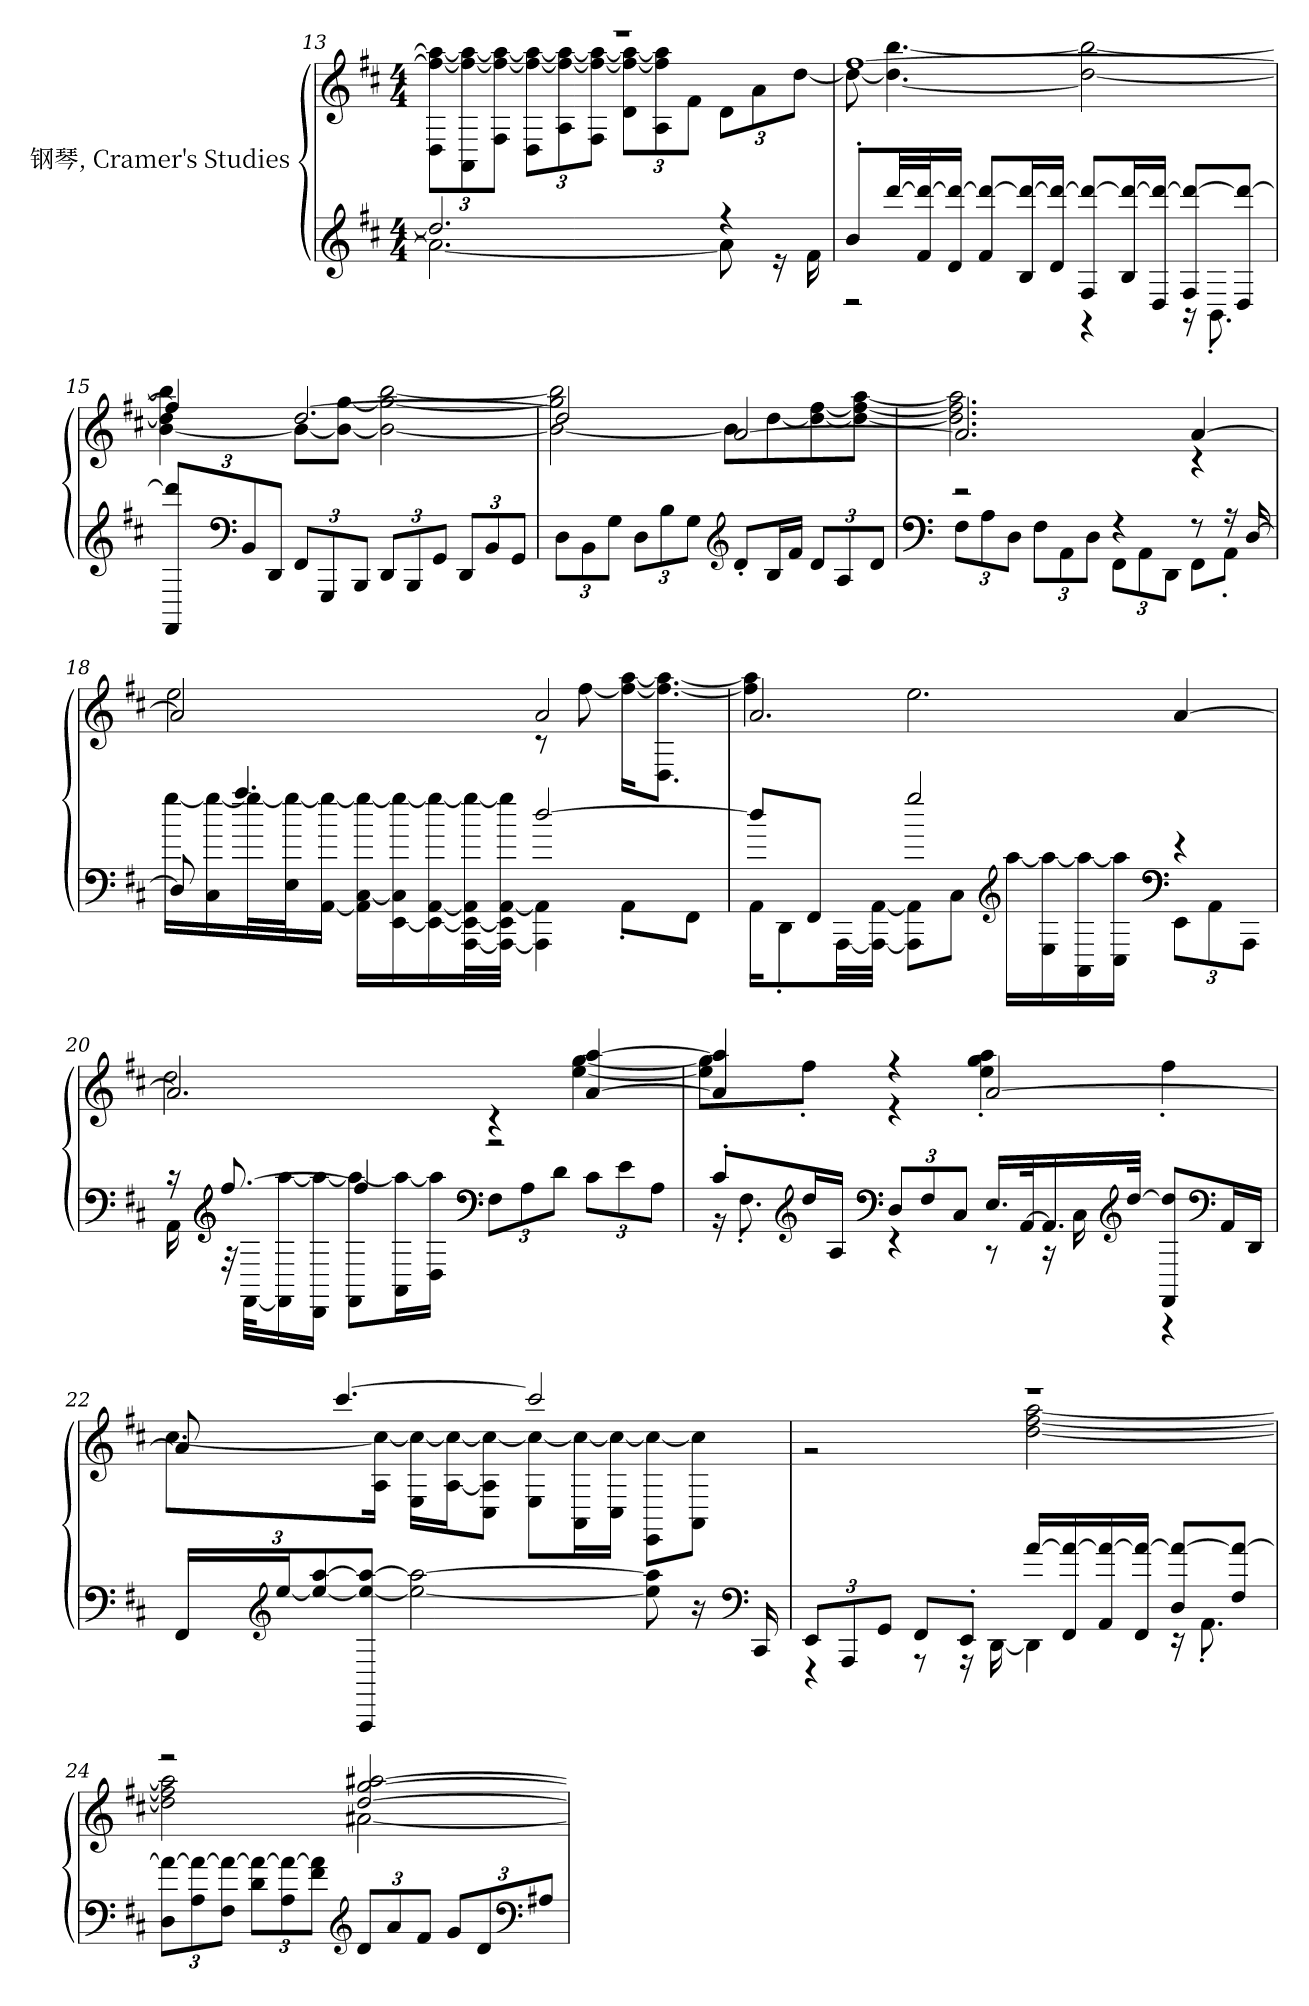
**kern	**kern
*part1	*part1
*staff2	*staff1
*I"钢琴, Cramer's Studies	*
*clefG2	*clefG2
*k[f#c#]	*k[f#c#]
*M4/4	*M4/4
=13	=13
*^	*^
*	*	*	*Xbrackettup
2.dd/]	2.a\_	1r	12D\ 12ff#\_ 12aa\_L
.	.	.	12AA\ 12ff#\_ 12aa\_
.	.	.	12F#\ 12ff#\_ 12aa\_J
.	.	.	12D\ 12ff#\_ 12aa\_L
.	.	.	12A\ 12ff#\_ 12aa\_
.	.	.	12F#\ 12ff#\_ 12aa\_J
.	.	.	12d\ 12ff#\_ 12aa\_L
.	.	.	12A\ 12ff#\] 12aa\]
.	.	.	12f#\J
4r	8a\]	.	12d\L
.	.	.	12a\
.	16r	.	.
.	.	.	[12dd\J
.	16f#\	.	.
!!LO:LB:g=z	!!
=14	=14	=14	=14
8b'/L	2r	[1ff#	8dd\_
[32ddd/LL	.	.	4.dd\_ [4.bb\
32f#/ 32ddd/_J	.	.	.
16d/ 16ddd/_JJ	.	.	.
8f#/ 8ddd/_L	.	.	.
16B/ 16ddd/_L	.	.	.
16d/ 16ddd/_JJ	.	.	.
8F#/ 8ddd/_L	4r	.	2dd\_ 2bb\_
16B/ 16ddd/_L	.	.	.
16D/ 16ddd/_JJ	.	.	.
8F#/ 8ddd/_L	16r	.	.
.	8.BB'\	.	.
8D/ 8ddd/_J	.	.	.
*v	*v	*	*
=15	=15	=15
*Xbrackettup	*	*
12FF#/ 12ddd/]L	4ff#/]	[4b\ 4dd\] 4bb\]
*clefF4	*	*
12BB/	.	.
12DD/J	.	.
12FF#/L	[2.dd/	8b\L_
12GGG/	.	.
.	.	8b\_ [8gg\J
12BBB/J	.	.
12DD/L	.	2b\_ 2gg\_ [2bb\
12BBB/	.	.
12GG/J	.	.
12DD/L	.	.
12BB/	.	.
12GG/J	.	.
!!LO:LB:g=z	!!
=16	=16	=16
12D\L	2dd/]	2b\_ 2gg\] 2bb\]
12BB\	.	.
12G\J	.	.
12D\L	.	.
12B\	.	.
12G\J	.	.
*clefG2	*	*
8d'/L	[2a/	8b\L]
16B/L	.	[8dd\
16f#/JJ	.	.
12d/L	.	8dd\_ [8ff#\
12A/	.	.
.	.	8dd\_ 8ff#\_ [8aa\J
12d/J	.	.
=17	=17	=17
*clefF4	*	*
*^	*	*
2r	12F#\L	2.a/]	2.dd\] 2.ff#\] 2.aa\]
.	12A\	.	.
.	12D\J	.	.
.	12F#\L	.	.
.	12AA\	.	.
.	12D\J	.	.
4r	12FF#\L	.	.
.	12AA\	.	.
.	12DD\J	.	.
8r	8FF#\L	[4a/	4r
16r	8AA'\J	.	.
[16D/	.	.	.
!!LO:LB:g=z	!!
=18	=18	=18	=18
8D/]	[16gg\LL	2a/]	2ee\
.	16C#\ 16gg\_	.	.
4.aa/	32gg\L_	.	.
.	32E\ 32gg\_J	.	.
.	[16AA\ 16gg\_JJ	.	.
.	16AA\] [16C#\ 16gg\_LL	.	.
.	[16EE\ 16C#\] 16gg\_	.	.
.	16EE\_ [16AA\ 16gg\_	.	.
.	[32AAA\ 32EE\_ 32AA\] 32gg\_L	.	.
.	32AAA\_ 32EE\] [32AA\ 32gg\]JJJ	.	.
[2dd/	4AAA\] 4AA\]	2a/	8r
.	.	.	[8ff#\
.	8AA'\L	.	16ff#\_ [16aa\KL
.	.	.	8.D\ 8.ff#\_ 8.aa\_J
.	8FF#\J	.	.
!!LO:LB:g=z	!!
=19	=19	=19	=19
8dd/L]	16AA\KL	2.a/	4ff#\] 4aa\]
.	8DD'\	.	.
8FF#/J	.	.	.
.	[32AAA\LL	.	.
.	32AAA\_ [32AA\JJJ	.	.
2gg/	8AAA\] 8AA\]L	.	2.ee\
.	8C#\J	.	.
*clefG2	*	*	*
.	[16aa\LL	.	.
.	16E\ 16aa\_	.	.
.	16AA\ 16aa\_	.	.
.	16C#\ 16aa\]JJ	.	.
*clefF4	*	*	*
4r	12EE\L	[4a/	.
.	12AA\	.	.
.	12AAA\J	.	.
=20	=20	=20	=20
16r	16AA\	2.a/]	2dd\
*clefG2	*	*	*
[8.ff#/	32r	.	.
.	[32FF#\KLL	.	.
.	16FF#\] [16aa\	.	.
.	16DD\ 16aa\_JJ	.	.
4ff#/]	8FF#\ 8aa\_L	.	.
.	16AA\ 16aa\_L	.	.
.	16D\ 16aa\]JJ	.	.
*clefF4	*	*	*
2r	12F#\L	.	4r
.	12A\	.	.
.	12d\J	.	.
.	12c#\L	[4a/ [4aa/	[4ee\ [4gg\
.	12e\	.	.
.	12A\J	.	.
!!LO:LB:g=z	!!
=21	=21	=21	=21
8c#'/L	16r	4a/] 4aa/]	8ee\] 8gg\]L
.	8.F#'\	.	.
*clefG2	*	*	*
16dd/L	.	.	8ff#'\J
16A/JJ	.	.	.
*clefF4	*	*	*
12D/L	4r	4r	4r
12F#/	.	.	.
12C#/J	.	.	.
16.E/LL	8r	[2a/	4ee\' 4gg\' 4aa\'
[32AA/K	.	.	.
16.AA/]	16r	.	.
.	16C#\	.	.
*clefG2	*	*	*
[32dd/JJk	.	.	.
8FF#/ 8dd/]L	4r	.	4ff#'\
*clefF4	*	*	*
16AA/L	.	.	.
16DD/JJ	.	.	.
*v	*v	*	*
!!LO:PB:g=z	!!
=22	=22	=22
24FF#/LL	8a/]	[8.cc#\L
*clefG2	*	*
[24ee/J	.	.
12ee/_ [12aa/	.	.
.	[4.ccc#/	.
12AAA/ 12ee/_ 12aa/_J	.	.
.	.	16A\ 16cc#\_Jk
2ee\_ 2aa\_	.	16E\ 16cc#\_LL
.	.	[16A\ 16cc#\_J
.	.	8C#\ 8A\] 8cc#\_J
.	2ccc#/]	8E\ 8cc#\_L
.	.	16AA\ 16cc#\_L
.	.	16C#\ 16cc#\_JJ
8ee\] 8aa\]	.	8EE\ 8cc#\_L
16r	.	8AA\ 8cc#\]J
*clefF4	*	*
16CC#/	.	.
=23	=23	=23
*^	*	*
12EE/L	4r	1r	2r
12AAA/	.	.	.
12GG/J	.	.	.
8FF#/L	8r	.	.
8EE'/J	16r	.	.
.	[16DD\	.	.
[16a/LL	4DD\]	.	[2dd\ [2ff#\ [2aa\
16FF#/ 16a/_	.	.	.
16AA/ 16a/_	.	.	.
16FF#/ 16a/_JJ	.	.	.
8D/ 8a/_L	16r	.	.
.	8.AA'\	.	.
8F#/ 8a/_J	.	.	.
*v	*v	*	*
!!LO:LB:g=z	!!
=24	=24	=24
12D\ 12a\_L	2r	2dd\] 2ff#\] 2aa\]
12A\ 12a\_	.	.
12F#\ 12a\_J	.	.
12d\ 12a\_L	.	.
12A\ 12a\_	.	.
12f#\ 12a\]J	.	.
*clefG2	*	*
12d/L	[2dd/ [2gg/ [2aa#X/	[2a#X\
12a/	.	.
12f#/J	.	.
12g/L	.	.
12d/	.	.
*clefF4	*	*
12A#X/J	.	.
*	*v	*v
=	=
*-	*-
